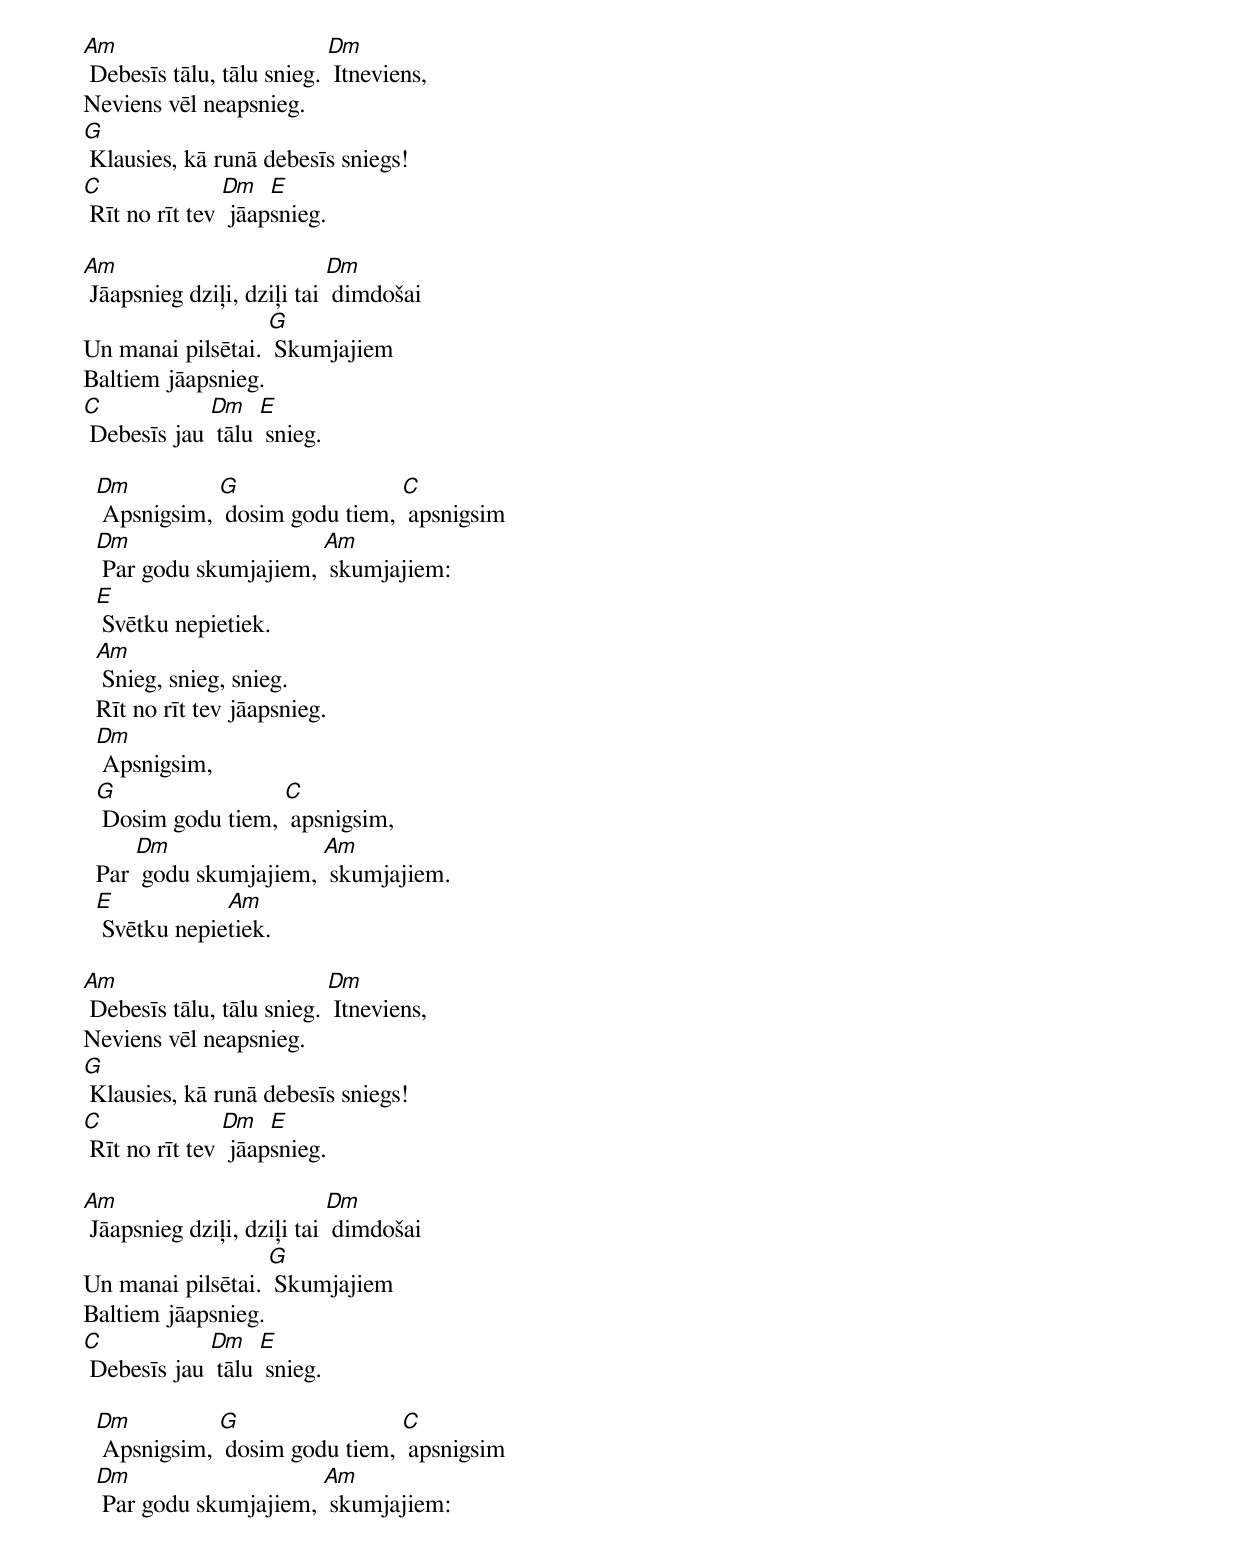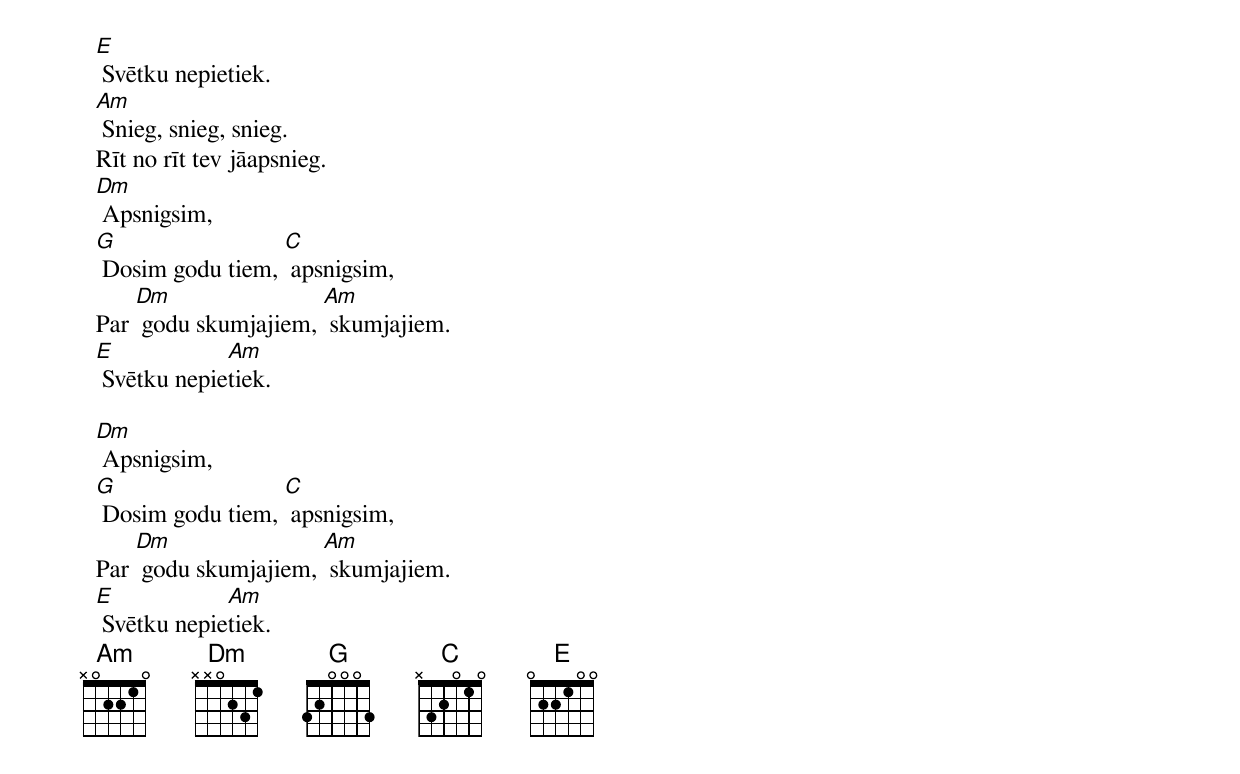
[Am] Debesīs tālu, tālu snieg. [Dm] Itneviens,
Neviens vēl neapsnieg.
[G] Klausies, kā runā debesīs sniegs!
[C] Rīt no rīt tev [Dm] jāap[E]snieg.

[Am] Jāapsnieg dziļi, dziļi tai [Dm] dimdošai
Un manai pilsētai. [G] Skumjajiem
Baltiem jāapsnieg.
[C] Debesīs jau [Dm] tālu [E] snieg.

  [Dm] Apsnigsim, [G] dosim godu tiem, [C] apsnigsim
  [Dm] Par godu skumjajiem, [Am] skumjajiem:
  [E] Svētku nepietiek.
  [Am] Snieg, snieg, snieg.
  Rīt no rīt tev jāapsnieg.
  [Dm] Apsnigsim,
  [G] Dosim godu tiem, [C] apsnigsim,
  Par [Dm] godu skumjajiem, [Am] skumjajiem.
  [E] Svētku nepie[Am]tiek.

[Am] Debesīs tālu, tālu snieg. [Dm] Itneviens,
Neviens vēl neapsnieg.
[G] Klausies, kā runā debesīs sniegs!
[C] Rīt no rīt tev [Dm] jāap[E]snieg.

[Am] Jāapsnieg dziļi, dziļi tai [Dm] dimdošai
Un manai pilsētai. [G] Skumjajiem
Baltiem jāapsnieg.
[C] Debesīs jau [Dm] tālu [E] snieg.

  [Dm] Apsnigsim, [G] dosim godu tiem, [C] apsnigsim
  [Dm] Par godu skumjajiem, [Am] skumjajiem:
  [E] Svētku nepietiek.
  [Am] Snieg, snieg, snieg.
  Rīt no rīt tev jāapsnieg.
  [Dm] Apsnigsim,
  [G] Dosim godu tiem, [C] apsnigsim,
  Par [Dm] godu skumjajiem, [Am] skumjajiem.
  [E] Svētku nepie[Am]tiek.

  [Dm] Apsnigsim,
  [G] Dosim godu tiem, [C] apsnigsim,
  Par [Dm] godu skumjajiem, [Am] skumjajiem.
  [E] Svētku nepie[Am]tiek.
